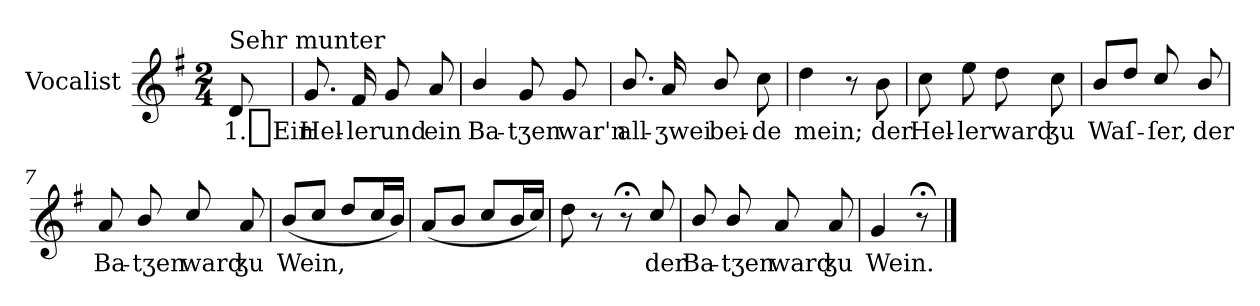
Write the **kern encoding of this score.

**kern	**text
*part1	*part1
*staff1	*staff1
*I"Vocalist	*
*k[f#]	*
*G:	*
*M2/4	*
=	=
!LO:TX:a:t=Sehr munter	!
8d	1._Ein
=1	=1
8.g	Hel-
16f#	-ler
8g	und
8a	ein
=2	=2
4b/	Ba-
8g	-tʒen
8g	war'n
=3	=3
8.b/	all-
16a	-ʒwei
8b/	bei-
8cc	-de
=4	=4
4dd	mein;
8r	.
8b	der
=5	=5
8cc	Hel-
8ee	-ler
8dd	ward
8cc	ʒu
=6	=6
8b/L	Waſ-
8ddJ	.
8cc/	-ſer,
8b/	der
=7	=7
8a	Ba-
8b/	-tʒen
8cc/	ward
8a	ʒu
=8	=8
(8b/L	Wein,
8ccJ	.
8dd/L	.
16ccL	.
16bJJ)	.
=9	=9
(8aL	.
8bJ	.
8cc/L	.
16bL	.
16ccJJ)	.
=10	=10
8dd	.
8r	.
8r;<	.
8cc/	der
=11	=11
8b/	Ba-
8b/	-tʒen
8a	ward
8a	ʒu
=12	=12
4g	Wein.
8r;<	.
==	==
*-	*-
